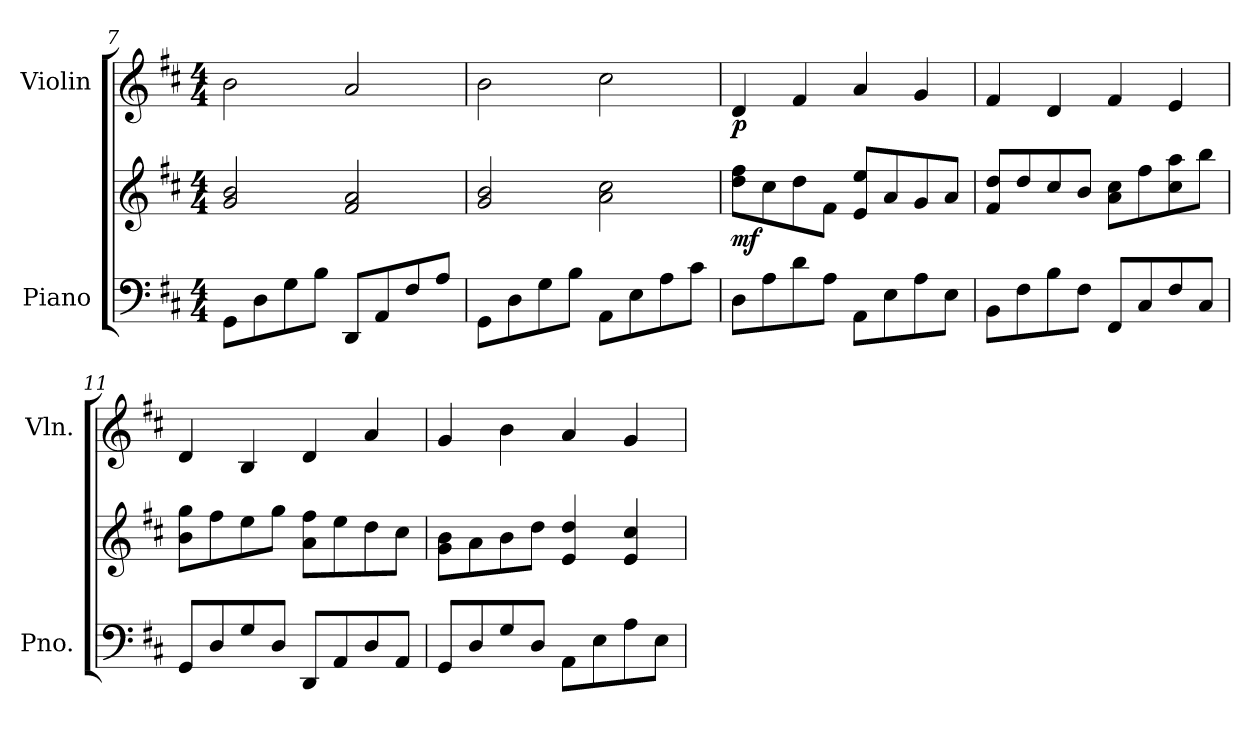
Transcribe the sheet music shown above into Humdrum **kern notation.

**kern	**kern	**dynam	**kern	**dynam
*part2	*part2	*part2	*part1	*part1
*staff3	*staff2	*staff2/3	*staff1	*staff1
*I"Piano	*	*	*I"Violin	*
*I'Pno.	*	*	*I'Vln.	*
*clefF4	*clefG2	*	*clefG2	*
*k[f#c#]	*k[f#c#]	*	*k[f#c#]	*
*M4/4	*M4/4	*	*M4/4	*
=7	=7	=7	=7	=7
8GG\L	2g/ 2b/	.	2b\	.
8D\	.	.	.	.
8G\	.	.	.	.
8B\J	.	.	.	.
8DD/L	2f#/ 2a/	.	2a/	.
8AA/	.	.	.	.
8F#/	.	.	.	.
8A/J	.	.	.	.
=8	=8	=8	=8	=8
8GG\L	2g/ 2b/	.	2b\	.
8D\	.	.	.	.
8G\	.	.	.	.
8B\J	.	.	.	.
8AA\L	2a\ 2cc#\	.	2cc#\	.
8E\	.	.	.	.
8A\	.	.	.	.
8c#\J	.	.	.	.
=9	=9	=9	=9	=9
!	!	!LO:DY:b	!	!LO:DY:b
8D\L	8dd\ 8ff#\L	mf	4d/	p
8A\	8cc#\	.	.	.
8d\	8dd\	.	4f#/	.
8A\J	8f#\J	.	.	.
8AA\L	8e/ 8ee/L	.	4a/	.
8E\	8a/	.	.	.
8A\	8g/	.	4g/	.
8E\J	8a/J	.	.	.
=10	=10	=10	=10	=10
8BB\L	8f#/ 8dd/L	.	4f#/	.
8F#\	8dd/	.	.	.
8B\	8cc#/	.	4d/	.
8F#\J	8b/J	.	.	.
8FF#/L	8a\ 8cc#\L	.	4f#/	.
8C#/	8ff#\	.	.	.
8F#/	8cc#\ 8aa\	.	4e/	.
8C#/J	8bb\J	.	.	.
!!LO:LB:g=z
=11	=11	=11	=11	=11
8GG/L	8b\ 8gg\L	.	4d/	.
8D/	8ff#\	.	.	.
8G/	8ee\	.	4B/	.
8D/J	8gg\J	.	.	.
8DD/L	8a\ 8ff#\L	.	4d/	.
8AA/	8ee\	.	.	.
8D/	8dd\	.	4a/	.
8AA/J	8cc#\J	.	.	.
=12	=12	=12	=12	=12
8GG/L	8g\ 8b\L	.	4g/	.
8D/	8a\	.	.	.
8G/	8b\	.	4b\	.
8D/J	8dd\J	.	.	.
8AA\L	4e/ 4dd/	.	4a/	.
8E\	.	.	.	.
8A\	4e/ 4cc#/	.	4g/	.
8E\J	.	.	.	.
=	=	=	=	=
*-	*-	*-	*-	*-
